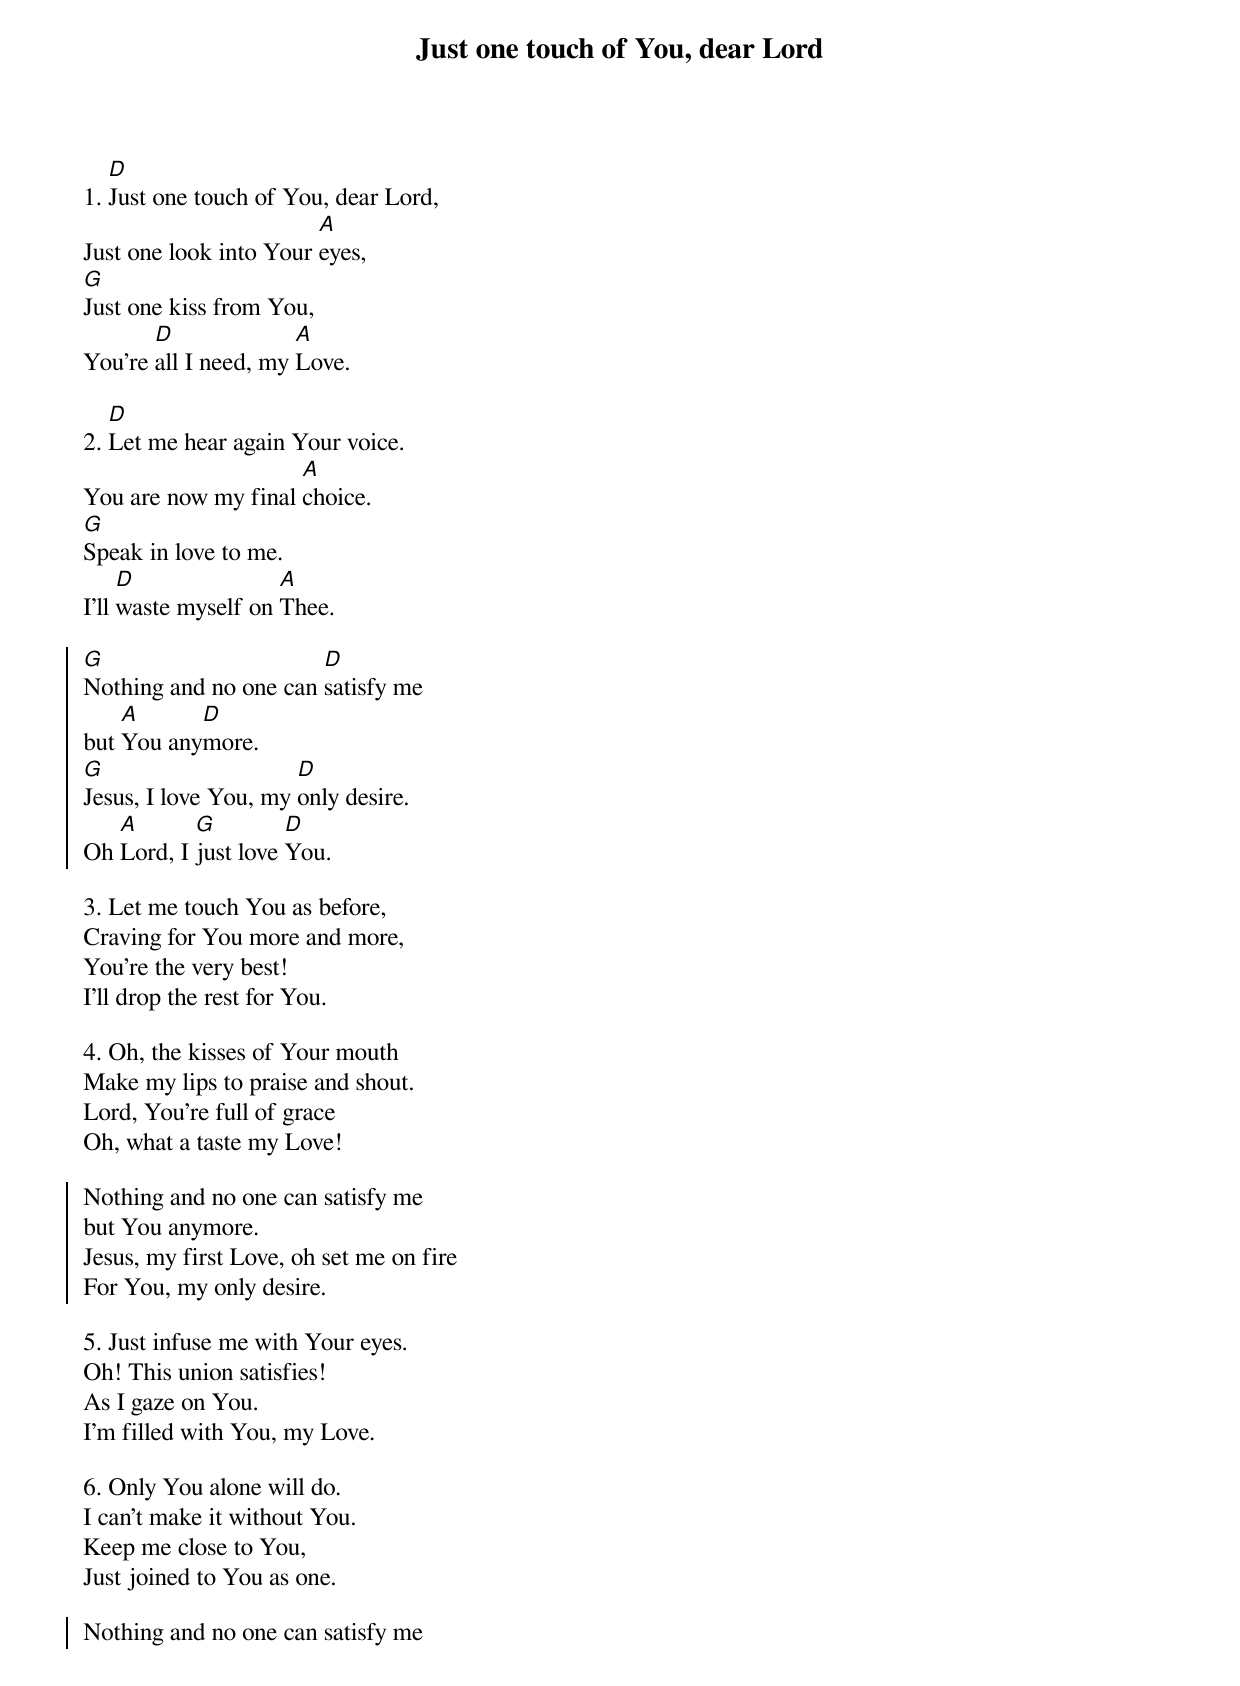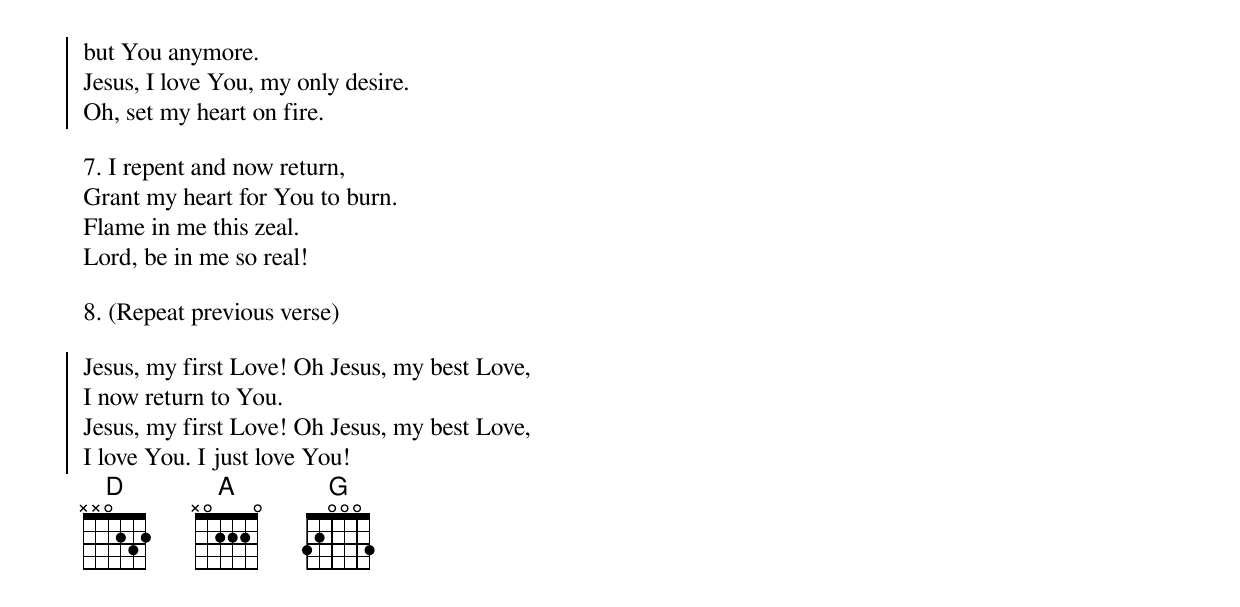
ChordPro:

{t:Just one touch of You, dear Lord}

1. [D]Just one touch of You, dear Lord,
Just one look into Your [A]eyes,
[G]Just one kiss from You,
You're [D]all I need, my [A]Love.

2. [D]Let me hear again Your voice.
You are now my final [A]choice.
[G]Speak in love to me.
I'll [D]waste myself on [A]Thee.

{soc}
[G]Nothing and no one can [D]satisfy me
but [A]You any[D]more.
[G]Jesus, I love You, my [D]only desire.
Oh [A]Lord, I [G]just love [D]You.
{eoc}

3. Let me touch You as before,
Craving for You more and more,
You're the very best!
I'll drop the rest for You.

4. Oh, the kisses of Your mouth
Make my lips to praise and shout.
Lord, You're full of grace
Oh, what a taste my Love!

{soc}
Nothing and no one can satisfy me
but You anymore.
Jesus, my first Love, oh set me on fire
For You, my only desire.
{eoc}

5. Just infuse me with Your eyes.
Oh! This union satisfies!
As I gaze on You.
I'm filled with You, my Love.

6. Only You alone will do.
I can't make it without You.
Keep me close to You,
Just joined to You as one.

{soc}
Nothing and no one can satisfy me
but You anymore.
Jesus, I love You, my only desire.
Oh, set my heart on fire.
{eoc}

7. I repent and now return,
Grant my heart for You to burn.
Flame in me this zeal.
Lord, be in me so real!

8. (Repeat previous verse)

{soc}
Jesus, my first Love! Oh Jesus, my best Love,
I now return to You.
Jesus, my first Love! Oh Jesus, my best Love,
I love You. I just love You!
{eoc}
